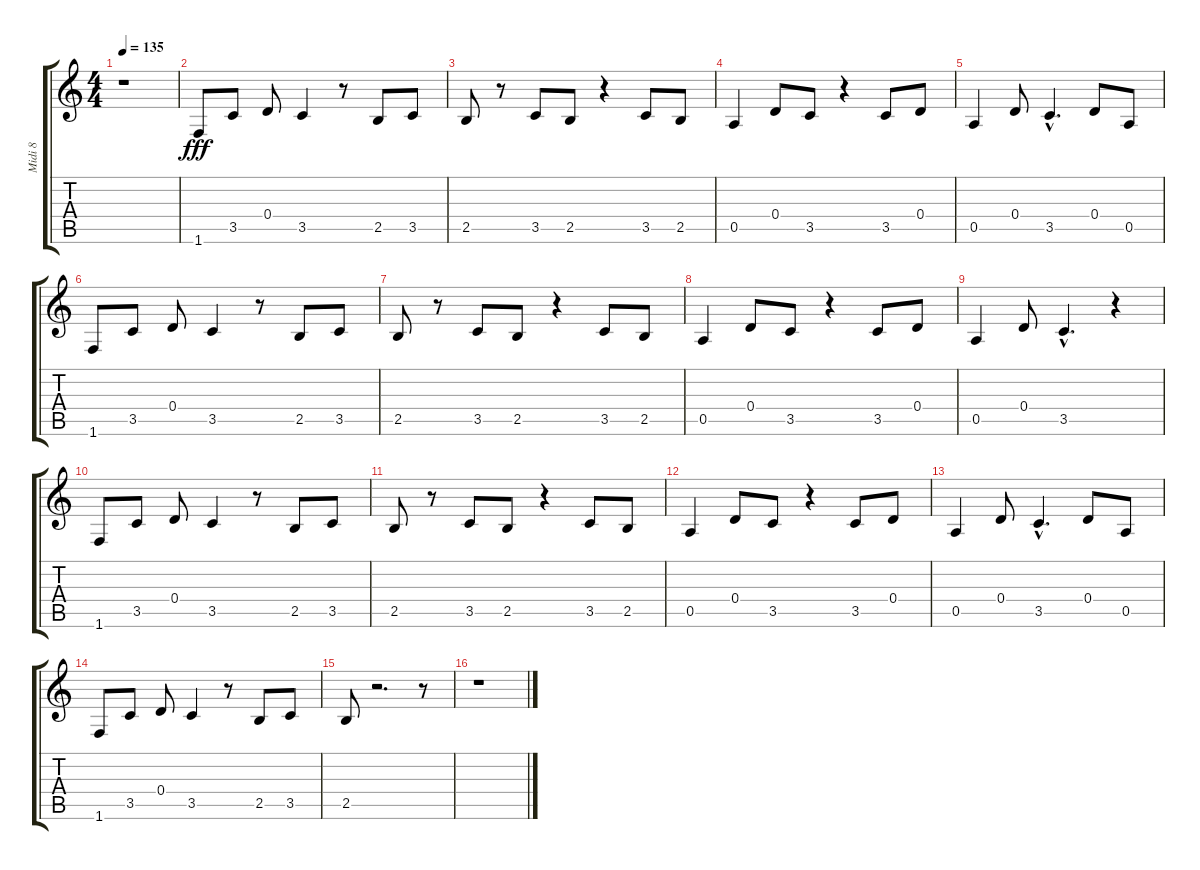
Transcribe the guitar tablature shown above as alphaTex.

\track ("Midi 8" "Midi 8") {instrument acousticguitarsteel}
\staff {score tabs}
\tuning (E4 B3 G3 D3 A2 E2) {hide}
\ts (4 4)
\tempo 135
\clef g2
\ks c
r.1{dy fff} |
1.6.8 3.5.8 0.4.8 3.5.4 r.8 2.5.8 3.5.8 |
2.5.8 r.8 3.5.8 2.5.8 r.4 3.5.8 2.5.8 |
0.5.4 0.4.8 3.5.8 r.4 3.5.8 0.4.8 |
0.5.4 0.4.8 3.5{hac}.4{d} 0.4.8 0.5.8 |
1.6.8 3.5.8 0.4.8 3.5.4 r.8 2.5.8 3.5.8 |
2.5.8 r.8 3.5.8 2.5.8 r.4 3.5.8 2.5.8 |
0.5.4 0.4.8 3.5.8 r.4 3.5.8 0.4.8 |
0.5.4 0.4.8 3.5{hac}.4{d} r.4 |
1.6.8 3.5.8 0.4.8 3.5.4 r.8 2.5.8 3.5.8 |
2.5.8 r.8 3.5.8 2.5.8 r.4 3.5.8 2.5.8 |
0.5.4 0.4.8 3.5.8 r.4 3.5.8 0.4.8 |
0.5.4 0.4.8 3.5{hac}.4{d} 0.4.8 0.5.8 |
1.6.8 3.5.8 0.4.8 3.5.4 r.8 2.5.8 3.5.8 |
2.5.8 r.2{d} r.8 |
r.1
